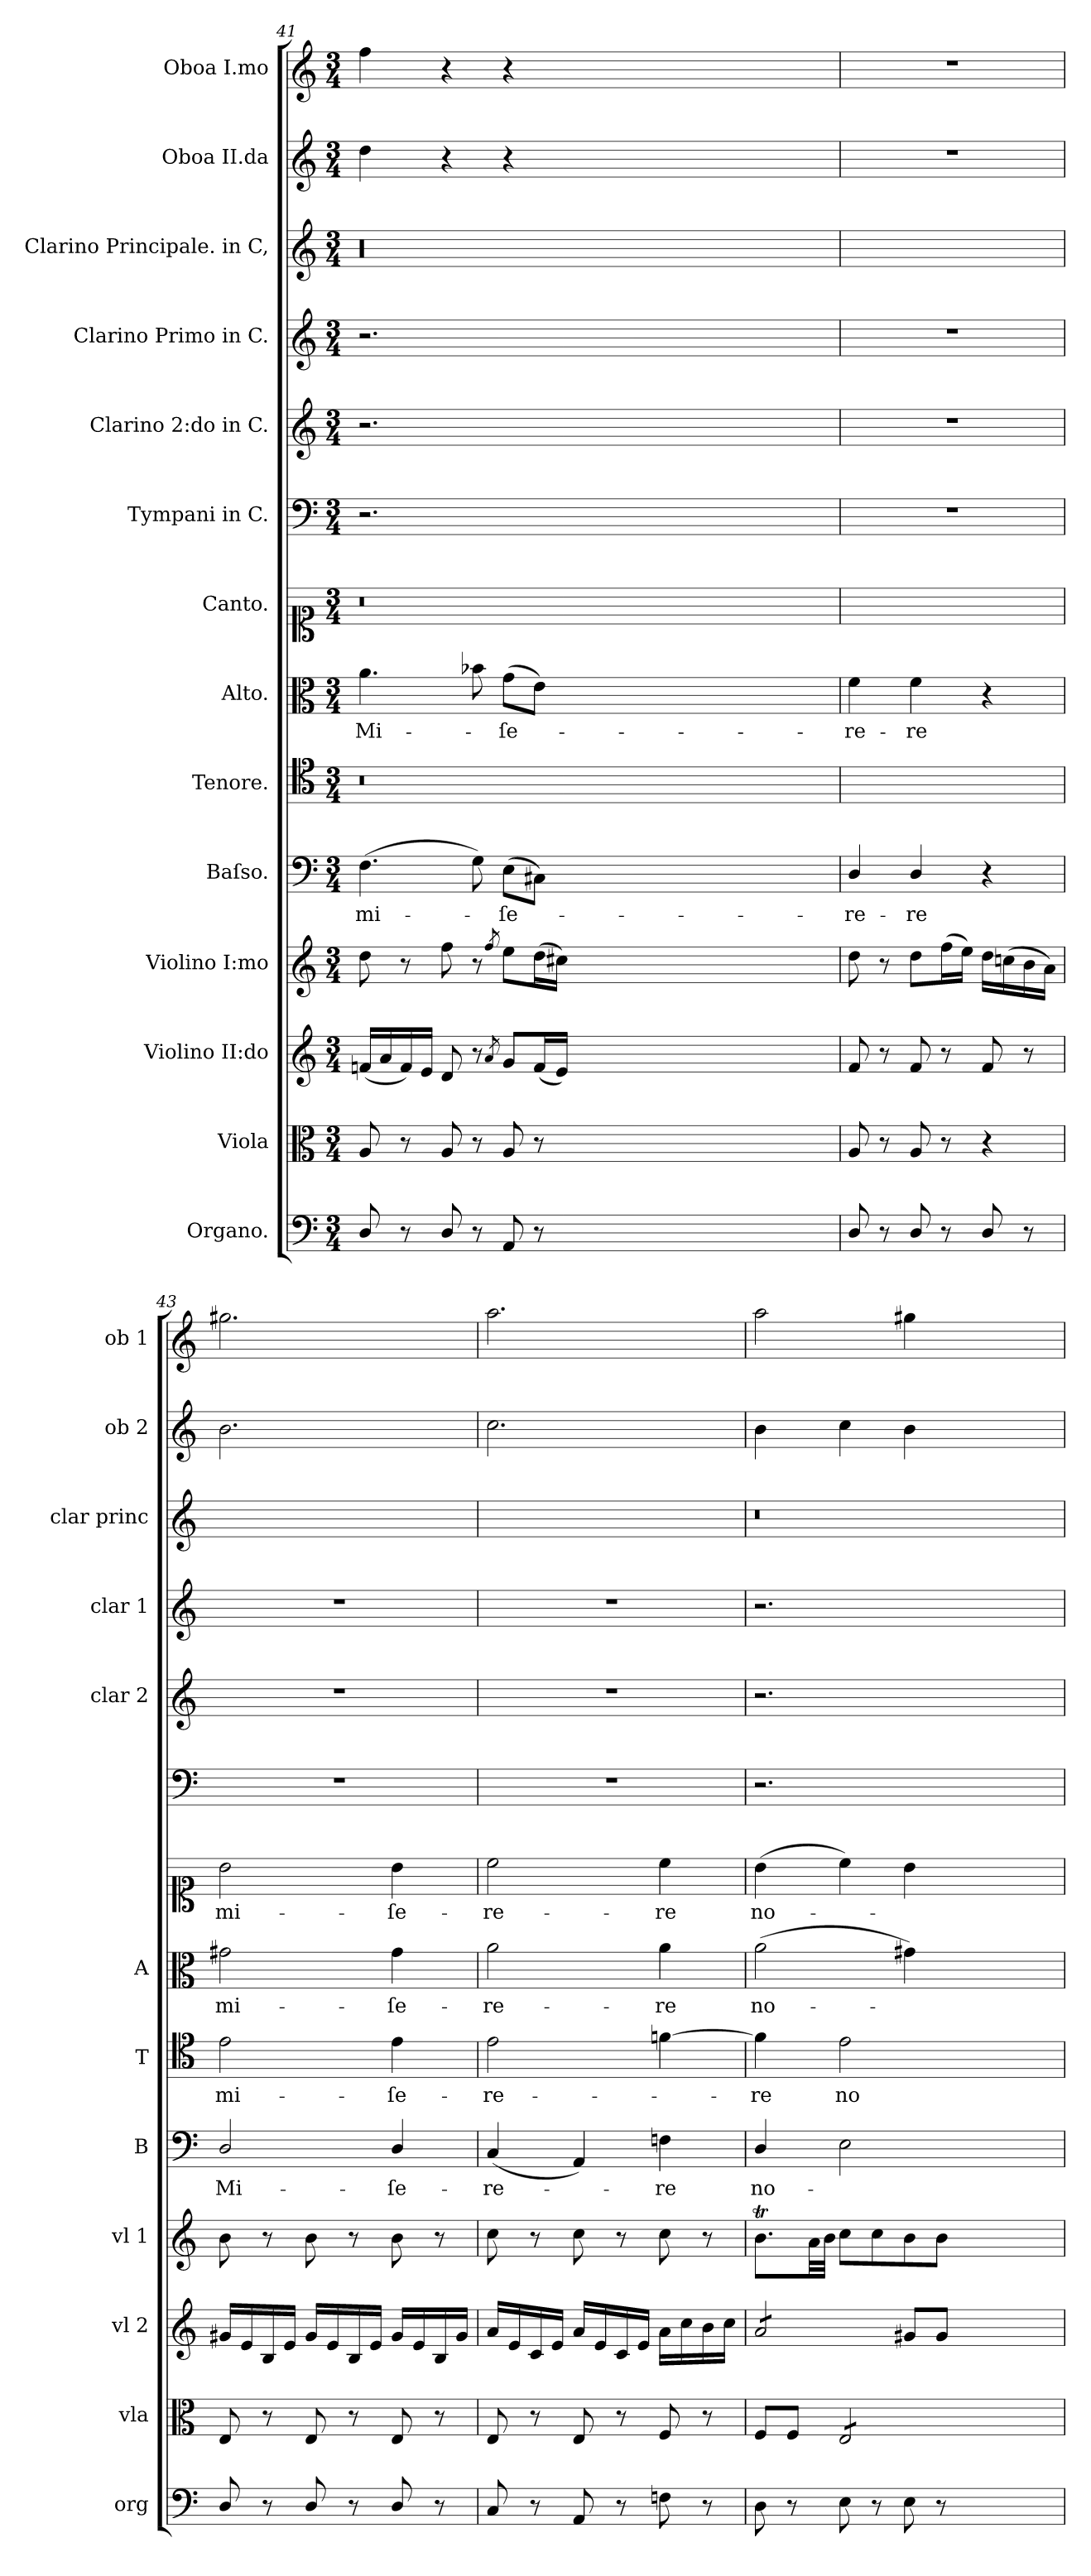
**kern	**kern	**kern	**kern	**kern	**text	**kern	**text	**kern	**text	**kern	**text	**kern	**kern	**kern	**kern	**kern	**kern
*part14	*part13	*part12	*part11	*part10	*part10	*part9	*part9	*part8	*part8	*part7	*part7	*part6	*part5	*part4	*part3	*part2	*part1
*staff14	*staff13	*staff12	*staff11	*staff10	*staff10	*staff9	*staff9	*staff8	*staff8	*staff7	*staff7	*staff6	*staff5	*staff4	*staff3	*staff2	*staff1
*I"Organo.	*I"Viola	*I"Violino II:do	*I"Violino I:mo	*I"Baſso.	*	*I"Tenore.	*	*I"Alto.	*	*I"Canto.	*	*I"Tympani in C.	*I"Clarino 2:do in C.	*I"Clarino Primo in C.	*I"Clarino Principale. in C,	*I"Oboa II.da	*I"Oboa I.mo
*I'org	*I'vla	*I'vl 2	*I'vl 1	*I'B	*	*I'T	*	*I'A	*	*	*	*	*I'clar 2	*I'clar 1	*I'clar princ	*I'ob 2	*I'ob 1
*clefF4	*clefC3	*clefG2	*clefG2	*clefF4	*	*clefC4	*	*clefC3	*	*clefC1	*	*clefF4	*clefG2	*clefG2	*clefG2	*clefG2	*clefG2
*k[]	*k[]	*k[]	*k[]	*k[]	*	*k[]	*	*k[]	*	*k[]	*	*k[]	*k[]	*k[]	*k[]	*k[]	*k[]
*M3/4	*M3/4	*M3/4	*M3/4	*M3/4	*	*M3/4	*	*M3/4	*	*M3/4	*	*M3/4	*M3/4	*M3/4	*M3/4	*M3/4	*M3/4
=41	=41	=41	=41	=41	=41	=41	=41	=41	=41	=41	=41	=41	=41	=41	=41	=41	=41
!	!	!	!	!	!	!LO:N:vis=0	!	!	!	!LO:N:vis=0	!	!	!	!	!LO:N:vis=00	!	!
8D/	8A/	(16fn/LL	8dd\	(4.F\	mi-	1.r	.	4.a\	Mi-	1.r	.	2.r	2.r	2.r	0.r	4dd\	4ff\
.	.	16a/	.	.	.	.	.	.	.	.	.	.	.	.	.	.	.
8r	8r	16f/)	8r	.	.	.	.	.	.	.	.	.	.	.	.	.	.
.	.	16e/JJ	.	.	.	.	.	.	.	.	.	.	.	.	.	.	.
8D/	8A/	8d/	8ff\	.	.	.	.	.	.	.	.	.	.	.	.	4r	4r
8r	8r	8r	8r	8G\)	.	.	.	8b-X\	.	.	.	.	.	.	.	.	.
.	.	8qa/	8qff/	.	.	.	.	.	.	.	.	.	.	.	.	.	.
8AA/	8A/	8g/L	8ee\L	(8E\L	-ſe-	.	.	(8g\L	-ſe-	.	.	.	.	.	.	4r	4r
8r	8r	(16f/L	(16dd\L	8C#X\J)	.	.	.	8e\J)	.	.	.	.	.	.	.	.	.
.	.	16e/JJ)	16cc#X\JJ)	.	.	.	.	.	.	.	.	.	.	.	.	.	.
0ryy	0ryy	0ryy	0ryy	0ryy	.	.	.	0ryy	.	.	.	0ryy	0ryy	0ryy	.	0ryy	0ryy
.	.	.	.	.	.	1.ryy	.	.	.	1.ryy	.	.	.	.	.	.	.
4ryy	4ryy	4ryy	4ryy	4ryy	.	.	.	4ryy	.	.	.	4ryy	4ryy	4ryy	.	4ryy	4ryy
=42	=42	=42	=42	=42	=42	=42	=42	=42	=42	=42	=42	=42	=42	=42	=42	=42	=42
8D/	8A/	8f/	8dd\	4D/	-re-	2.ryy	.	4f\	-re-	2.ryy	.	2.r	2.r	2.r	2.ryy	2.r	2.r
8r	8r	8r	8r	.	.	.	.	.	.	.	.	.	.	.	.	.	.
8D/	8A/	8f/	8dd\L	4D/	-re	.	.	4f\	-re	.	.	.	.	.	.	.	.
8r	8r	8r	(16ff\L	.	.	.	.	.	.	.	.	.	.	.	.	.	.
.	.	.	16ee\JJ)	.	.	.	.	.	.	.	.	.	.	.	.	.	.
8D/	4r	8f/	16dd\LL	4r	.	.	.	4r	.	.	.	.	.	.	.	.	.
.	.	.	(16ccn\	.	.	.	.	.	.	.	.	.	.	.	.	.	.
8r	.	8r	16b\	.	.	.	.	.	.	.	.	.	.	.	.	.	.
.	.	.	16a\JJ)	.	.	.	.	.	.	.	.	.	.	.	.	.	.
=43	=43	=43	=43	=43	=43	=43	=43	=43	=43	=43	=43	=43	=43	=43	=43	=43	=43
8D/	8E/	16g#X/LL	8b\	2D/	Mi-	2e\	mi-	2g#X\	mi-	2b\	mi-	2.r	2.r	2.r	2.ryy	2.b\	2.gg#X\
.	.	16e/	.	.	.	.	.	.	.	.	.	.	.	.	.	.	.
8r	8r	16B/	8r	.	.	.	.	.	.	.	.	.	.	.	.	.	.
.	.	16e/JJ	.	.	.	.	.	.	.	.	.	.	.	.	.	.	.
8D/	8E/	16g#/LL	8b\	.	.	.	.	.	.	.	.	.	.	.	.	.	.
.	.	16e/	.	.	.	.	.	.	.	.	.	.	.	.	.	.	.
8r	8r	16B/	8r	.	.	.	.	.	.	.	.	.	.	.	.	.	.
.	.	16e/JJ	.	.	.	.	.	.	.	.	.	.	.	.	.	.	.
8D/	8E/	16g#/LL	8b\	4D/	-ſe-	4e\	-ſe-	4g#\	-ſe-	4b\	-ſe-	.	.	.	.	.	.
.	.	16e/	.	.	.	.	.	.	.	.	.	.	.	.	.	.	.
8r	8r	16B/	8r	.	.	.	.	.	.	.	.	.	.	.	.	.	.
.	.	16g#/JJ	.	.	.	.	.	.	.	.	.	.	.	.	.	.	.
=44	=44	=44	=44	=44	=44	=44	=44	=44	=44	=44	=44	=44	=44	=44	=44	=44	=44
8C/	8E/	16a/LL	8cc\	(4C/	-re-	2e\	-re-	2a\	-re-	2cc\	-re-	2.r	2.r	2.r	2.ryy	2.cc\	2.aa\
.	.	16e/	.	.	.	.	.	.	.	.	.	.	.	.	.	.	.
8r	8r	16c/	8r	.	.	.	.	.	.	.	.	.	.	.	.	.	.
.	.	16e/JJ	.	.	.	.	.	.	.	.	.	.	.	.	.	.	.
8AA/	8E/	16a/LL	8cc\	4AA/)	.	.	.	.	.	.	.	.	.	.	.	.	.
.	.	16e/	.	.	.	.	.	.	.	.	.	.	.	.	.	.	.
8r	8r	16c/	8r	.	.	.	.	.	.	.	.	.	.	.	.	.	.
.	.	16e/JJ	.	.	.	.	.	.	.	.	.	.	.	.	.	.	.
8Fn\	8F/	16a\LL	8cc\	4Fn\	-re	[4fn\	.	4a\	-re	4cc\	-re	.	.	.	.	.	.
.	.	16cc\	.	.	.	.	.	.	.	.	.	.	.	.	.	.	.
8r	8r	16b\	8r	.	.	.	.	.	.	.	.	.	.	.	.	.	.
.	.	16cc\JJ	.	.	.	.	.	.	.	.	.	.	.	.	.	.	.
=45	=45	=45	=45	=45	=45	=45	=45	=45	=45	=45	=45	=45	=45	=45	=45	=45	=45
!	!	!	!	!	!	!	!	!	!	!	!	!	!	!	!LO:N:vis=0	!	!
*	*	*tremolo	*	*	*	*	*	*	*	*	*	*	*	*	*	*	*
8D\	8F/L	8a/L	8.bt\L	4D/	no-	4f\]	-re	(2a\	no-	(4b\	no-	2.r	2.r	2.r	1.r	4b\	2aa\
8r	8F/J	8a/	.	.	.	.	.	.	.	.	.	.	.	.	.	.	.
.	.	.	32a\LL	.	.	.	.	.	.	.	.	.	.	.	.	.	.
.	.	.	32b\JJJ	.	.	.	.	.	.	.	.	.	.	.	.	.	.
*	*tremolo	*	*	*	*	*	*	*	*	*	*	*	*	*	*	*	*
8E\	8E/L	8a/	8cc\L	2E\	.	2e\	no-	.	.	4cc\)	.	.	.	.	.	4cc\	.
8r	8E/	8a/J	8cc\	.	.	.	.	.	.	.	.	.	.	.	.	.	.
*	*	*Xtremolo	*	*	*	*	*	*	*	*	*	*	*	*	*	*	*
8E\	8E/	8g#X/L	8b\	.	.	.	.	4g#X\)	.	4b\	.	.	.	.	.	4b\	4gg#X\
8r	8E/J	8g#/J	8b\J	.	.	.	.	.	.	.	.	.	.	.	.	.	.
*	*Xtremolo	*	*	*	*	*	*	*	*	*	*	*	*	*	*	*	*
2.ryy	2.ryy	2.ryy	2.ryy	2.ryy	.	2.ryy	.	2.ryy	.	2.ryy	.	2.ryy	2.ryy	2.ryy	.	2.ryy	2.ryy
=	=	=	=	=	=	=	=	=	=	=	=	=	=	=	=	=	=
*-	*-	*-	*-	*-	*-	*-	*-	*-	*-	*-	*-	*-	*-	*-	*-	*-	*-
